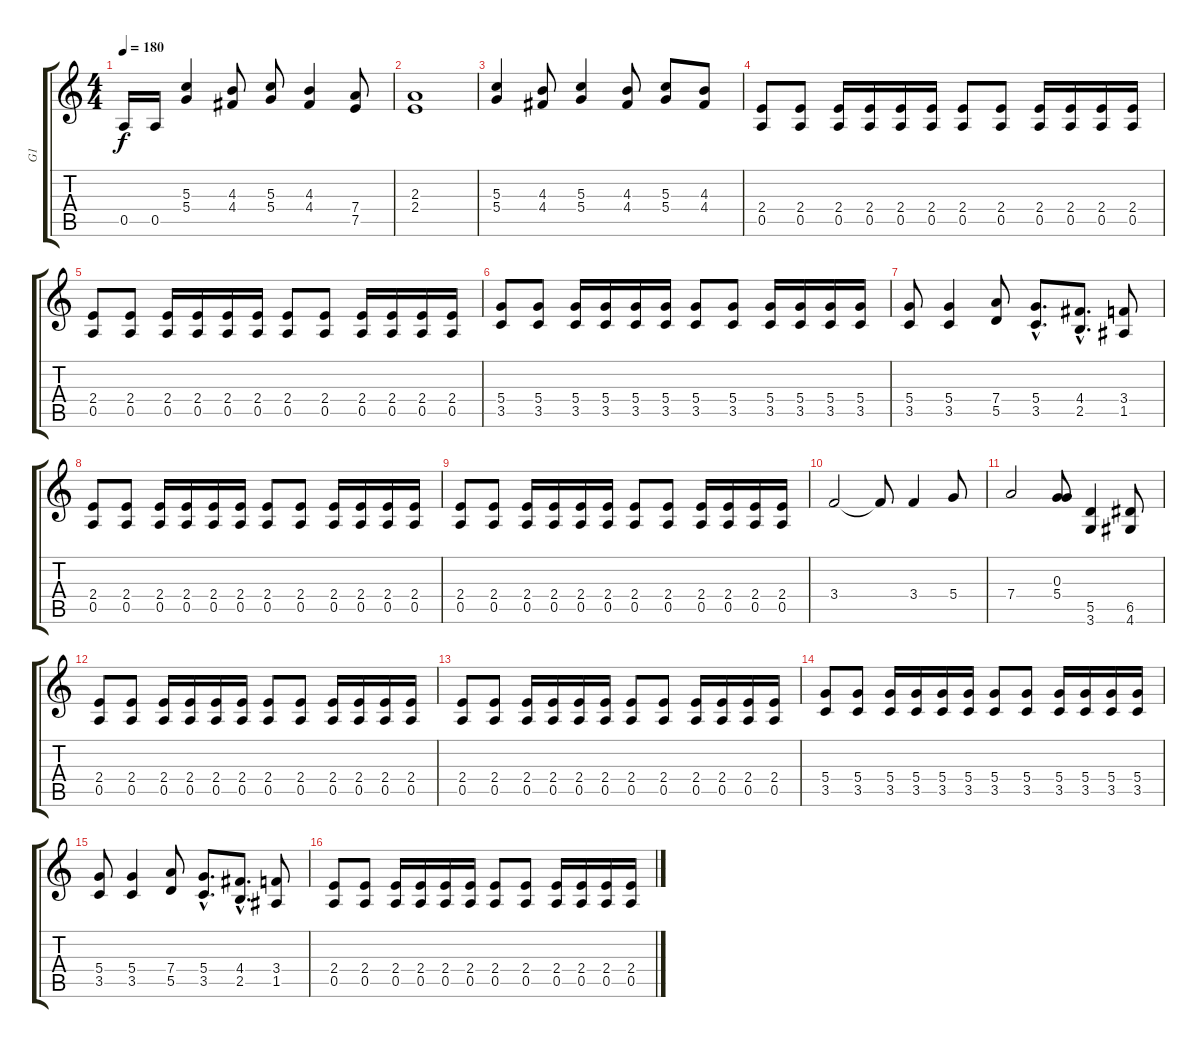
\track ("G1" "G1") {instrument distortionguitar}
\staff {score tabs}
\tuning (E4 B3 G3 D3 A2 E2) {hide}
\ts (4 4)
\tempo 180
\clef g2
\ks c
0.5.16{dy f} 0.5.16 (5.3 5.4).4 (4.3 4.4).8 (5.3 5.4).8 (4.3 4.4).4 (7.4 7.5).8 |
(2.3 2.4).1 |
(5.3 5.4).4 (4.3 4.4).8 (5.3 5.4).4 (4.3 4.4).8 (5.3 5.4).8 (4.3 4.4).8 |
(2.4 0.5).8 (2.4 0.5).8 (2.4 0.5).16 (2.4 0.5).16 (2.4 0.5).16 (2.4 0.5).16 (2.4 0.5).8 (2.4 0.5).8 (2.4 0.5).16 (2.4 0.5).16 (2.4 0.5).16 (2.4 0.5).16 |
(2.4 0.5).8 (2.4 0.5).8 (2.4 0.5).16 (2.4 0.5).16 (2.4 0.5).16 (2.4 0.5).16 (2.4 0.5).8 (2.4 0.5).8 (2.4 0.5).16 (2.4 0.5).16 (2.4 0.5).16 (2.4 0.5).16 |
(5.4 3.5).8 (5.4 3.5).8 (5.4 3.5).16 (5.4 3.5).16 (5.4 3.5).16 (5.4 3.5).16 (5.4 3.5).8 (5.4 3.5).8 (5.4 3.5).16 (5.4 3.5).16 (5.4 3.5).16 (5.4 3.5).16 |
(5.4 3.5).8 (5.4 3.5).4 (7.4 5.5).8 (5.4{hac} 3.5{hac}).8{d} (4.4{hac} 2.5{hac}).8{d} (3.4 1.5).8 |
(2.4 0.5).8 (2.4 0.5).8 (2.4 0.5).16 (2.4 0.5).16 (2.4 0.5).16 (2.4 0.5).16 (2.4 0.5).8 (2.4 0.5).8 (2.4 0.5).16 (2.4 0.5).16 (2.4 0.5).16 (2.4 0.5).16 |
(2.4 0.5).8 (2.4 0.5).8 (2.4 0.5).16 (2.4 0.5).16 (2.4 0.5).16 (2.4 0.5).16 (2.4 0.5).8 (2.4 0.5).8 (2.4 0.5).16 (2.4 0.5).16 (2.4 0.5).16 (2.4 0.5).16 |
3.4.2 3.4{t}.8 3.4.4 5.4.8 |
7.4.2 (0.3 5.4).8 (5.5 3.6).4 (6.5 4.6).8 |
(2.4 0.5).8 (2.4 0.5).8 (2.4 0.5).16 (2.4 0.5).16 (2.4 0.5).16 (2.4 0.5).16 (2.4 0.5).8 (2.4 0.5).8 (2.4 0.5).16 (2.4 0.5).16 (2.4 0.5).16 (2.4 0.5).16 |
(2.4 0.5).8 (2.4 0.5).8 (2.4 0.5).16 (2.4 0.5).16 (2.4 0.5).16 (2.4 0.5).16 (2.4 0.5).8 (2.4 0.5).8 (2.4 0.5).16 (2.4 0.5).16 (2.4 0.5).16 (2.4 0.5).16 |
(5.4 3.5).8 (5.4 3.5).8 (5.4 3.5).16 (5.4 3.5).16 (5.4 3.5).16 (5.4 3.5).16 (5.4 3.5).8 (5.4 3.5).8 (5.4 3.5).16 (5.4 3.5).16 (5.4 3.5).16 (5.4 3.5).16 |
(5.4 3.5).8 (5.4 3.5).4 (7.4 5.5).8 (5.4{hac} 3.5{hac}).8{d} (4.4{hac} 2.5{hac}).8{d} (3.4 1.5).8 |
(2.4 0.5).8 (2.4 0.5).8 (2.4 0.5).16 (2.4 0.5).16 (2.4 0.5).16 (2.4 0.5).16 (2.4 0.5).8 (2.4 0.5).8 (2.4 0.5).16 (2.4 0.5).16 (2.4 0.5).16 (2.4 0.5).16
